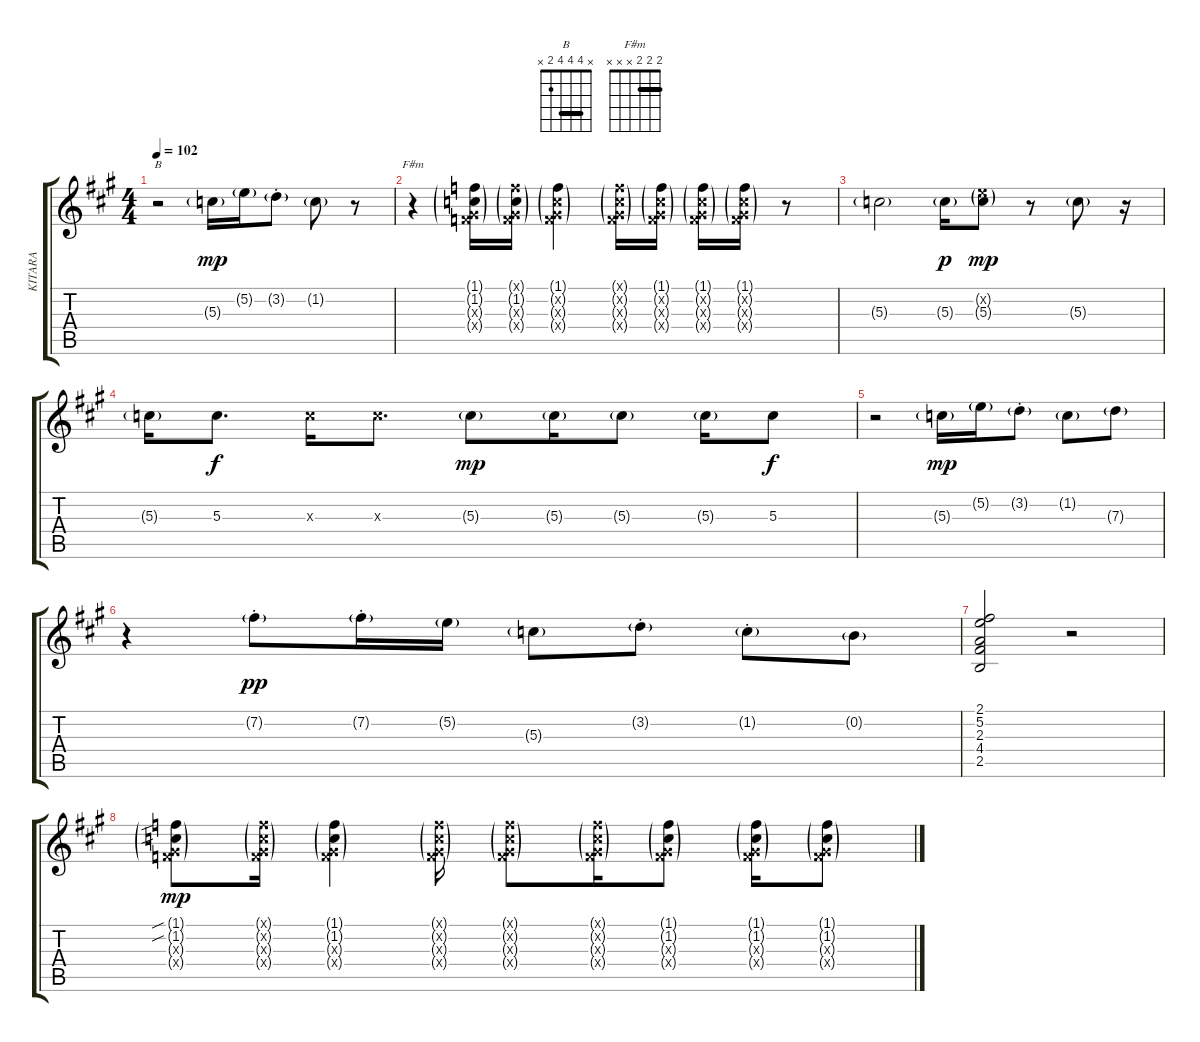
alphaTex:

\track ("KITARA" "KITARA") {instrument overdrivenguitar}
\staff {score tabs}
\tuning (E4 B3 G3 D3 A2 E2) {hide}
\chord ("B" x 4 4 4 2 x) {barre 4}
\chord ("F#m" 2 2 2 x x x) {barre 2}
\ts (4 4)
\tempo 102
\clef g2
\ks a
r.2{ch "B" dy mp} 5.3{g}.16 5.2{g}.16 3.2{g st}.8 1.2{g}.8 r.8 |
r.4{ch "F#m"} (1.1{g} 1.2{g} 1.3{g x} 3.4{g x}).16 (1.1{g x} 1.2{g} 1.3{g x} 3.4{g x}).16 (1.1{g} 1.2{g x} 1.3{g x} 3.4{g x}).4 (1.1{g x} 1.2{g x} 1.3{g x} 3.4{g x}).16 (1.1{g} 1.2{g x} 1.3{g x} 3.4{g x}).16 (1.1{g} 1.2{g x} 1.3{g x} 3.4{g x}).16 (1.1{g} 1.2{g x} 1.3{g x} 3.4{g x}).16 r.8 |
5.3{g}.2 5.3{g}.16{dy p} (5.2{g x} 5.3{g}).8{dy mp} r.8 5.3{g}.8 r.16 |
5.3{g}.16 5.3.8{d dy f} 5.3{x}.16 5.3{x}.8{d} 5.3{g}.8{dy mp} 5.3{g}.16 5.3{g}.8 5.3{g}.16 5.3.8{dy f} |
r.2 5.3{g}.16{dy mp} 5.2{g}.16 3.2{g st}.8 1.2{g}.8 7.3{g}.8 |
r.4 7.2{g st}.8{dy pp} 7.2{g st}.16 5.2{g}.16 5.3{g}.8 3.2{g st}.8 1.2{g st}.8 0.2{g}.8 |
(2.1 5.2 2.3 4.4 2.5).2 r.2 |
(1.1{sib g} 1.2{sib g} 1.3{g x} 3.4{g x}).8{dy mp} (1.1{g x} 1.2{g x} 1.3{g x} 3.4{g x}).16 (1.1{g} 1.2{g} 1.3{g x} 3.4{g x}).4 (1.1{g x} 1.2{g x} 1.3{g x} 3.4{g x}).16 (1.1{g x} 1.2{g x} 1.3{g x} 3.4{g x}).8 (1.1{g x} 1.2{g x} 1.3{g x} 3.4{g x}).16 (1.1{g} 1.2{g} 1.3{g x} 3.4{g x}).8 (1.1{g} 1.2{g} 1.3{g x} 3.4{g x}).16 (1.1{g} 1.2{g} 1.3{g x} 3.4{g x}).8
